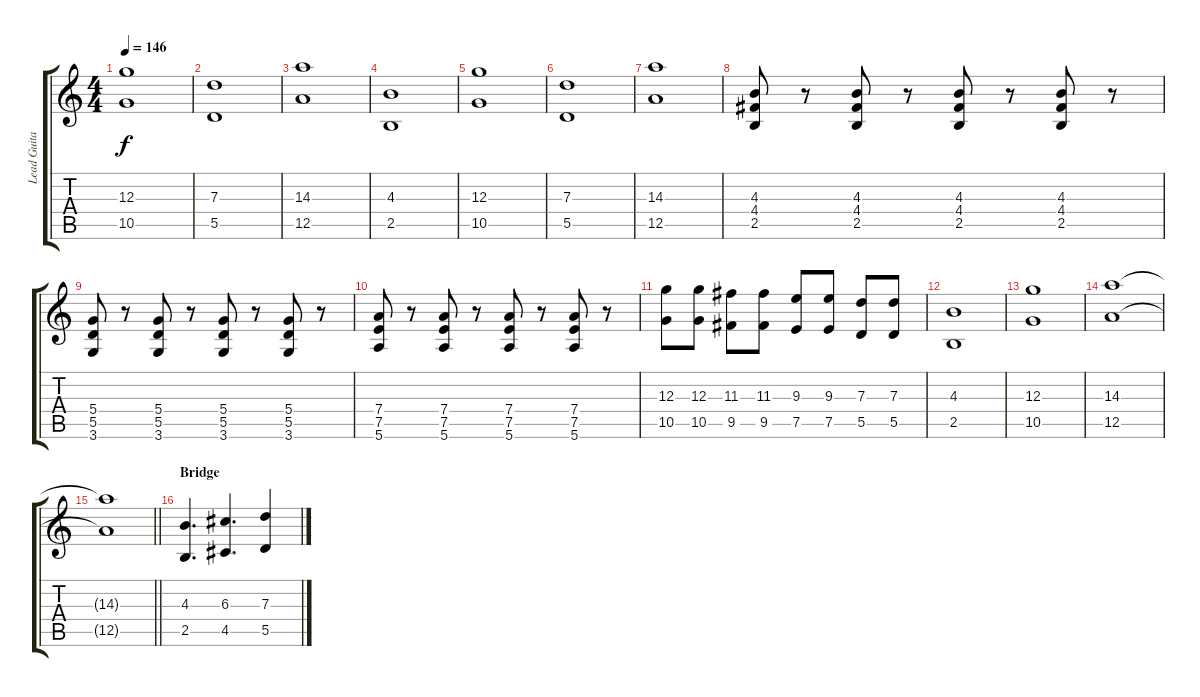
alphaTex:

\track ("Lead Guitar I" "Lead Guita") {instrument overdrivenguitar}
\staff {score tabs}
\tuning (E4 B3 G3 D3 A2 E2) {hide}
\ts (4 4)
\tempo 146
\clef g2
\ks c
(12.3 10.5).1{dy f} |
(7.3 5.5).1 |
(14.3 12.5).1 |
(4.3 2.5).1 |
(12.3 10.5).1 |
(7.3 5.5).1 |
(14.3 12.5).1 |
(4.3 4.4 2.5).8 r.8 (4.3 4.4 2.5).8 r.8 (4.3 4.4 2.5).8 r.8 (4.3 4.4 2.5).8 r.8 |
(5.4 5.5 3.6).8 r.8 (5.4 5.5 3.6).8 r.8 (5.4 5.5 3.6).8 r.8 (5.4 5.5 3.6).8 r.8 |
(7.4 7.5 5.6).8 r.8 (7.4 7.5 5.6).8 r.8 (7.4 7.5 5.6).8 r.8 (7.4 7.5 5.6).8 r.8 |
(12.3 10.5).8 (12.3 10.5).8 (11.3 9.5).8 (11.3 9.5).8 (9.3 7.5).8 (9.3 7.5).8 (7.3 5.5).8 (7.3 5.5).8 |
(4.3 2.5).1 |
(12.3 10.5).1 |
(14.3 12.5).1 |
\barLineRight lightlight
(14.3{t} 12.5{t}).1 |
\section ("" "Bridge")
(4.3 2.5).4{d} (6.3 4.5).4{d} (7.3 5.5).4
